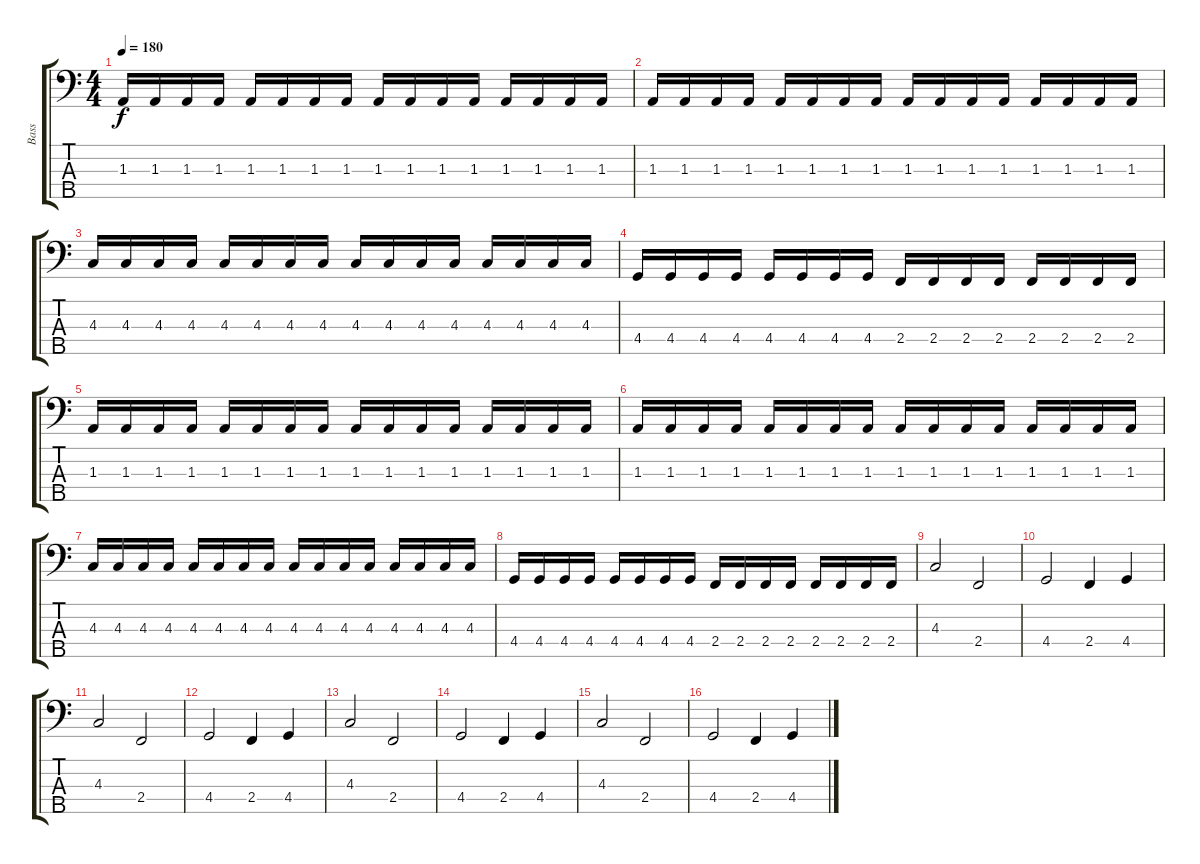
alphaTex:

\track ("Bass" "Bass") {instrument electricbasspick}
\staff {score tabs}
\tuning (Gb2 Db2 Ab1 Eb1 Bb0) {hide}
\ts (4 4)
\tempo 180
\clef f4
\ks c
1.3.16{dy f} 1.3.16 1.3.16 1.3.16 1.3.16 1.3.16 1.3.16 1.3.16 1.3.16 1.3.16 1.3.16 1.3.16 1.3.16 1.3.16 1.3.16 1.3.16 |
1.3.16 1.3.16 1.3.16 1.3.16 1.3.16 1.3.16 1.3.16 1.3.16 1.3.16 1.3.16 1.3.16 1.3.16 1.3.16 1.3.16 1.3.16 1.3.16 |
4.3.16 4.3.16 4.3.16 4.3.16 4.3.16 4.3.16 4.3.16 4.3.16 4.3.16 4.3.16 4.3.16 4.3.16 4.3.16 4.3.16 4.3.16 4.3.16 |
4.4.16 4.4.16 4.4.16 4.4.16 4.4.16 4.4.16 4.4.16 4.4.16 2.4.16 2.4.16 2.4.16 2.4.16 2.4.16 2.4.16 2.4.16 2.4.16 |
1.3.16 1.3.16 1.3.16 1.3.16 1.3.16 1.3.16 1.3.16 1.3.16 1.3.16 1.3.16 1.3.16 1.3.16 1.3.16 1.3.16 1.3.16 1.3.16 |
1.3.16 1.3.16 1.3.16 1.3.16 1.3.16 1.3.16 1.3.16 1.3.16 1.3.16 1.3.16 1.3.16 1.3.16 1.3.16 1.3.16 1.3.16 1.3.16 |
4.3.16 4.3.16 4.3.16 4.3.16 4.3.16 4.3.16 4.3.16 4.3.16 4.3.16 4.3.16 4.3.16 4.3.16 4.3.16 4.3.16 4.3.16 4.3.16 |
4.4.16 4.4.16 4.4.16 4.4.16 4.4.16 4.4.16 4.4.16 4.4.16 2.4.16 2.4.16 2.4.16 2.4.16 2.4.16 2.4.16 2.4.16 2.4.16 |
4.3.2 2.4.2 |
4.4.2 2.4.4 4.4.4 |
4.3.2 2.4.2 |
4.4.2 2.4.4 4.4.4 |
4.3.2 2.4.2 |
4.4.2 2.4.4 4.4.4 |
4.3.2 2.4.2 |
4.4.2 2.4.4 4.4.4
